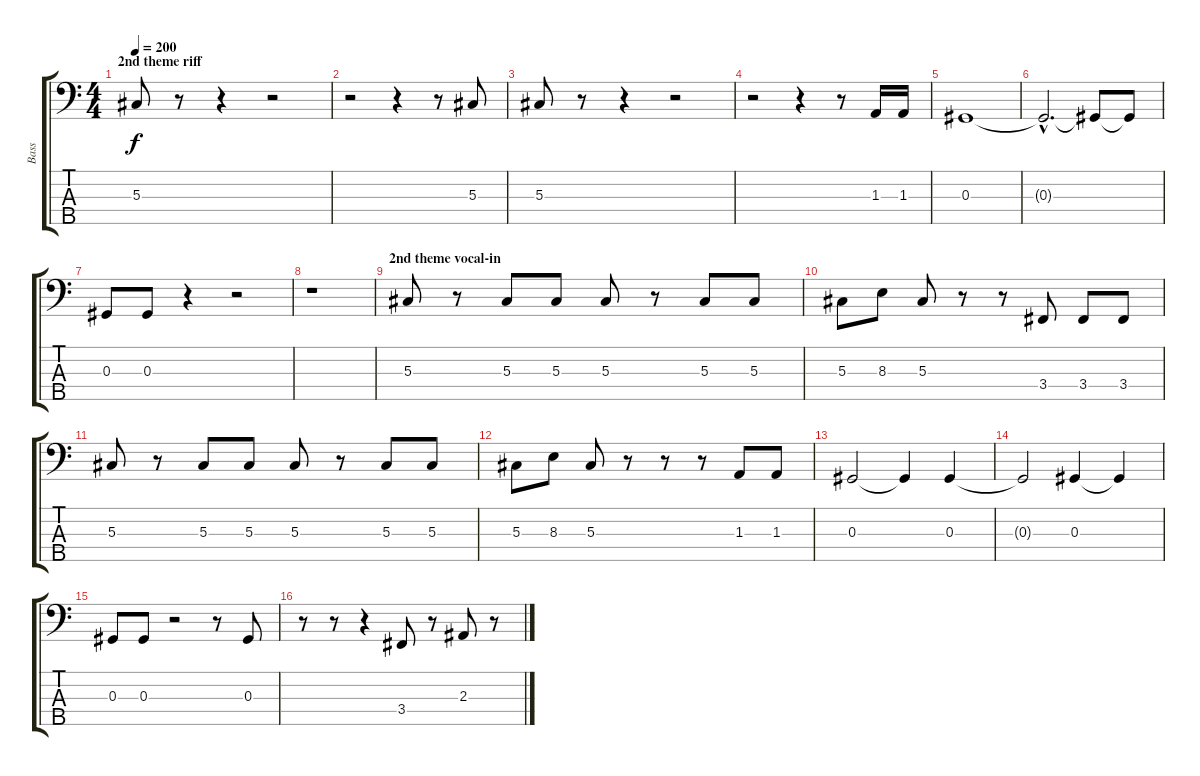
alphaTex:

\track ("Bass" "Bass") {instrument electricbassfinger}
\staff {score tabs}
\tuning (Gb2 Db2 Ab1 Eb1 Bb0) {hide}
\ts (4 4)
\section ("" "2nd theme riff")
\tempo 200
\clef f4
\ks c
5.3.8{dy f} r.8 r.4 r.2 |
r.2 r.4 r.8 5.3.8 |
5.3.8 r.8 r.4 r.2 |
r.2 r.4 r.8 1.3.16 1.3.16 |
0.3.1 |
0.3{hac t}.2{d} 0.3{t}.8 0.3{t}.8 |
0.3.8 0.3.8 r.4 r.2 |
r.1 |
\section ("" "2nd theme vocal-in")
5.3.8 r.8 5.3.8 5.3.8 5.3.8 r.8 5.3.8 5.3.8 |
5.3.8 8.3.8 5.3.8 r.8 r.8 3.4.8 3.4.8 3.4.8 |
5.3.8 r.8 5.3.8 5.3.8 5.3.8 r.8 5.3.8 5.3.8 |
5.3.8 8.3.8 5.3.8 r.8 r.8 r.8 1.3.8 1.3.8 |
0.3.2 0.3{t}.4 0.3.4 |
0.3{t}.2 0.3.4 0.3{t}.4 |
0.3.8 0.3.8 r.2 r.8 0.3.8 |
r.8 r.8 r.4 3.4.8 r.8 2.3.8 r.8
